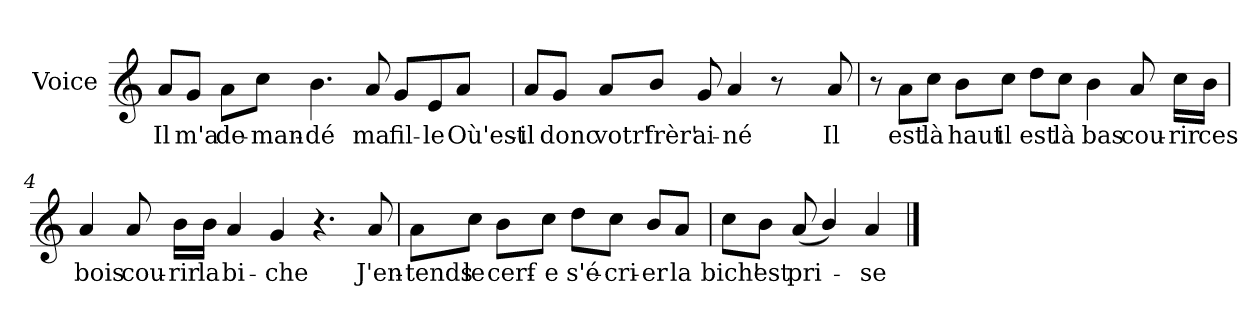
**kern	**text
*part1	*part1
*staff1	*staff1
*I"Voice	*
*I'V	*
*clefG2	*
*k[]	*
*C:	*
=1	=1
8a/L	Il
8g/J	m'a
8a\L	de-
8cc\J	-man-
4.b\	-dé
8a/	ma
8g/L	fil-
8e/	-le
8a/J	Où'est-
=2	=2
8a/L	-il
8g/J	donc
8a/L	votr'
8b/J	frèr'
8g/	ai-
4a/	-né
8r	.
8ryy	.
8a/	Il
!!LO:LB:g=z
=3	=3
8r	.
8a\L	est
8cc\J	là
8b\L	haut
8cc\J	il
8dd\L	est
8cc\J	là
4b\	bas
8a/	cou-
16cc\LL	-rir
16b\JJ	ces
=4	=4
4a/	bois
8a/	cou-
16b\LL	-rir
16b\JJ	la
4a/	bi-
4g/	-che
4.r	.
8a/	J'en-
!!LO:LB:g=z
=5	=5
*^	*
8a\L	2ryy	-tends
8cc\J	.	le
8b\L	.	cerf-
8cc\J	.	-e
8dd\L	4ryy	s'é-
8cc\J	.	-cri-
8b/L	8ryy	-er
8a/J	32ryy	la
*MM115	*	*
.	16.ryy	.
*v	*v	*
=6	=6
8cc\L	bich'
8b\J	est
(<8a/	pri-
4b/)	.
4a/	-se
==	==
*-	*-
